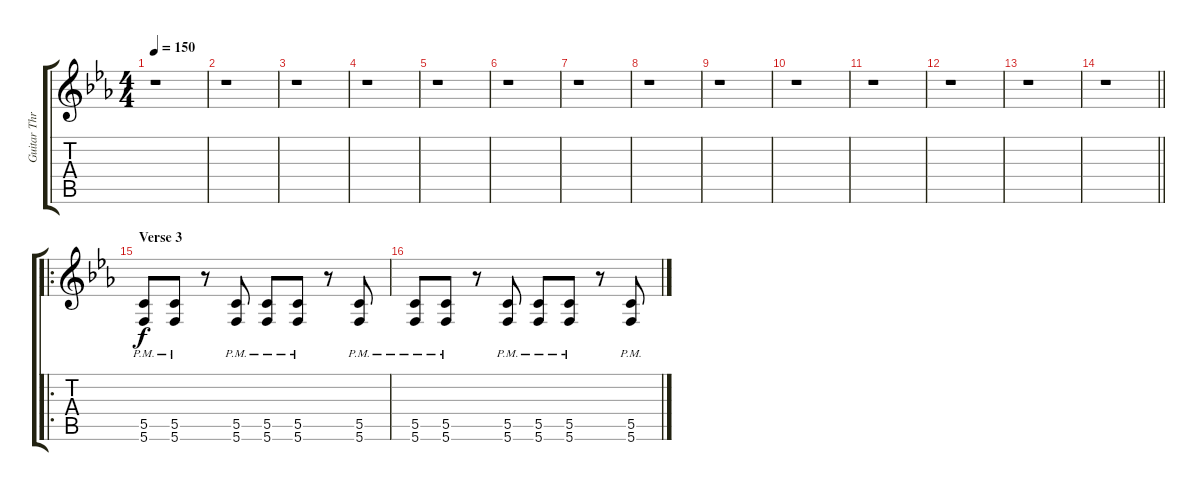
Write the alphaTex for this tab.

\track ("Guitar Three" "Guitar Thr") {instrument overdrivenguitar}
\staff {score tabs}
\tuning (E4 C4 G3 C3 G2 C2) {hide}
\ts (4 4)
\tempo 150
\clef g2
\ks cminor
r.1{dy f} |
r.1 |
r.1 |
r.1 |
r.1 |
r.1 |
r.1 |
r.1 |
r.1 |
r.1 |
r.1 |
r.1 |
r.1 |
\barLineRight lightlight
r.1 |
\ro
\section ("" "Verse 3")
(5.5{pm} 5.6{pm}).8 (5.5{pm} 5.6{pm}).8 r.8 (5.5{pm} 5.6{pm}).8 (5.5{pm} 5.6{pm}).8 (5.5{pm} 5.6{pm}).8 r.8 (5.5{pm} 5.6{pm}).8 |
(5.5{pm} 5.6{pm}).8 (5.5{pm} 5.6{pm}).8 r.8 (5.5{pm} 5.6{pm}).8 (5.5{pm} 5.6{pm}).8 (5.5{pm} 5.6{pm}).8 r.8 (5.5{pm} 5.6{pm}).8
